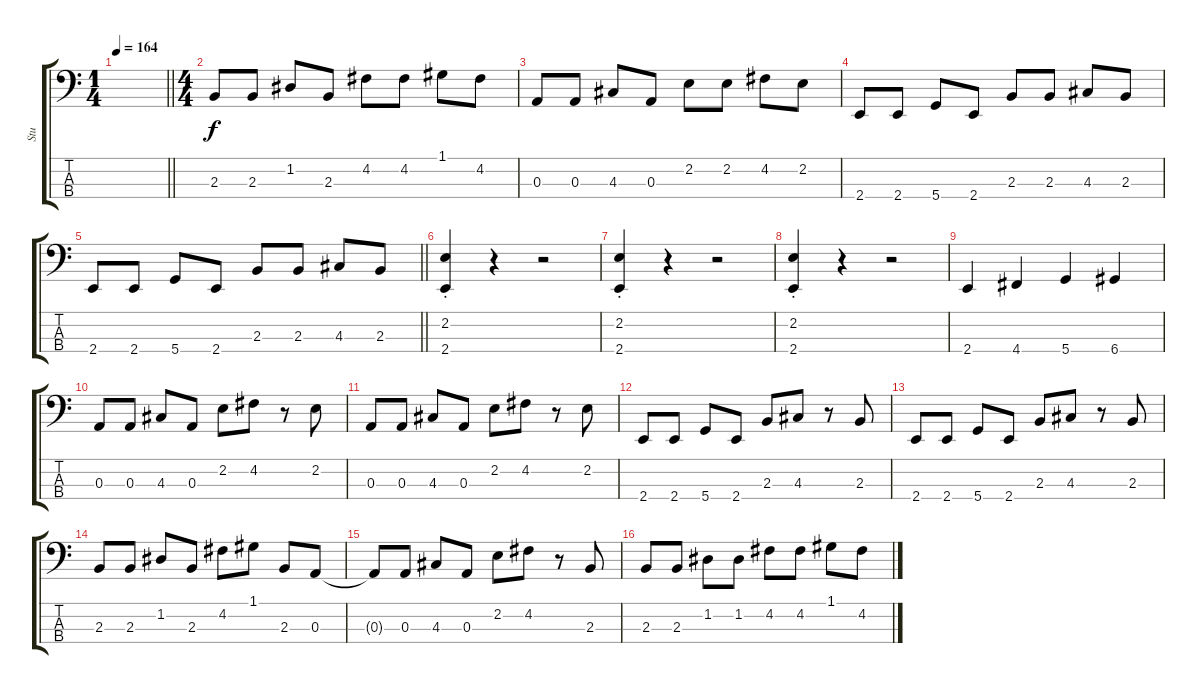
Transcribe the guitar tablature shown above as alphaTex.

\track ("Stu" "Stu") {instrument electricbassfinger}
\staff {score tabs}
\tuning (G2 D2 A1 D1) {hide}
\ts (1 4)
\tempo 164
\clef f4
\barLineRight lightlight
\ks c
|
\ts (4 4)
2.3.8 2.3.8 1.2.8 2.3.8 4.2.8 4.2.8 1.1.8 4.2.8 |
0.3.8 0.3.8 4.3.8 0.3.8 2.2.8 2.2.8 4.2.8 2.2.8 |
2.4.8 2.4.8 5.4.8 2.4.8 2.3.8 2.3.8 4.3.8 2.3.8 |
\barLineRight lightlight
2.4.8 2.4.8 5.4.8 2.4.8 2.3.8 2.3.8 4.3.8 2.3.8 |
(2.2{st} 2.4{st}).4 r.4 r.2 |
(2.2{st} 2.4{st}).4 r.4 r.2 |
(2.2{st} 2.4{st}).4 r.4 r.2 |
2.4.4 4.4.4 5.4.4 6.4.4 |
0.3.8 0.3.8 4.3.8 0.3.8 2.2.8 4.2.8 r.8 2.2.8 |
0.3.8 0.3.8 4.3.8 0.3.8 2.2.8 4.2.8 r.8 2.2.8 |
2.4.8 2.4.8 5.4.8 2.4.8 2.3.8 4.3.8 r.8 2.3.8 |
2.4.8 2.4.8 5.4.8 2.4.8 2.3.8 4.3.8 r.8 2.3.8 |
2.3.8 2.3.8 1.2.8 2.3.8 4.2.8 1.1.8 2.3.8 0.3.8 |
0.3{t}.8 0.3.8 4.3.8 0.3.8 2.2.8 4.2.8 r.8 2.3.8 |
2.3.8 2.3.8 1.2.8 1.2.8 4.2.8 4.2.8 1.1.8 4.2.8
